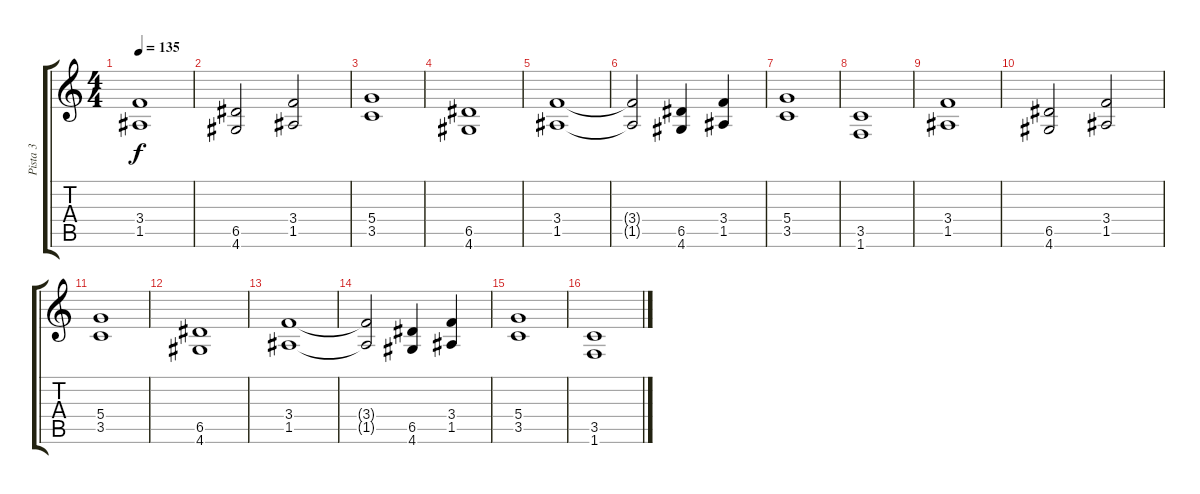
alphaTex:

\track ("Pista 3" "Pista 3") {instrument distortionguitar}
\staff {score tabs}
\tuning (E4 B3 G3 D3 A2 E2) {hide}
\ts (4 4)
\tempo 135
\clef g2
\ks c
(3.4 1.5).1{dy f} |
(6.5 4.6).2 (3.4 1.5).2 |
(5.4 3.5).1 |
(6.5 4.6).1 |
(3.4 1.5).1 |
(3.4{t} 1.5{t}).2 (6.5 4.6).4 (3.4 1.5).4 |
(5.4 3.5).1 |
(3.5 1.6).1 |
(3.4 1.5).1 |
(6.5 4.6).2 (3.4 1.5).2 |
(5.4 3.5).1 |
(6.5 4.6).1 |
(3.4 1.5).1 |
(3.4{t} 1.5{t}).2 (6.5 4.6).4 (3.4 1.5).4 |
(5.4 3.5).1{volume 0} |
(3.5 1.6).1
